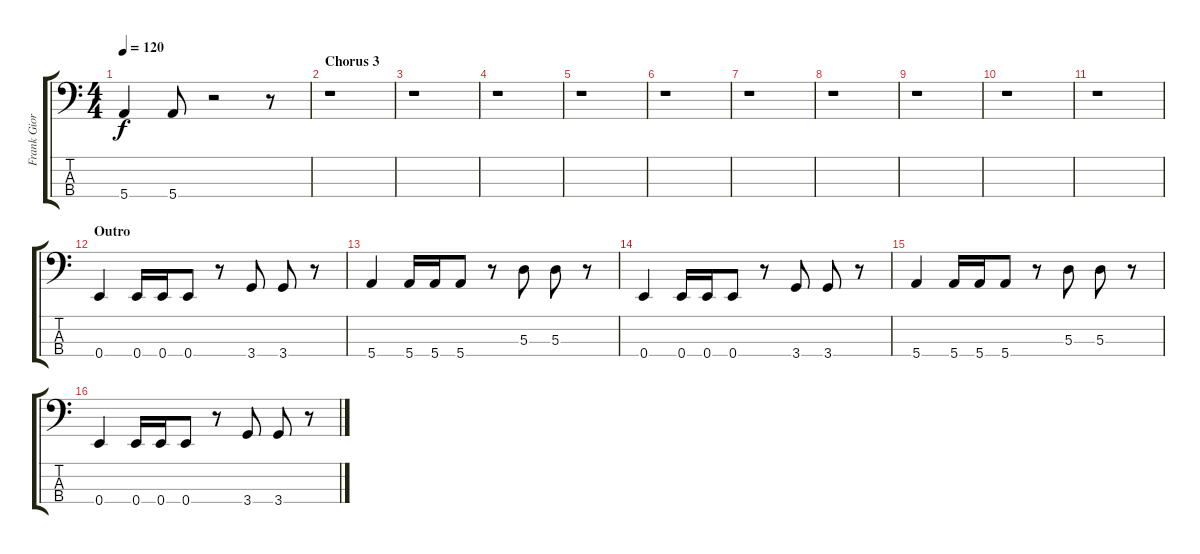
\track ("Frank Giordano" "Frank Gior") {instrument overdrivenguitar}
\staff {score tabs}
\tuning (G2 D2 A1 E1) {hide}
\ts (4 4)
\tempo 120
\clef f4
\ks c
5.4.4{dy f} 5.4.8 r.2 r.8 |
\section ("" "Chorus 3")
r.1 |
r.1 |
r.1 |
r.1 |
r.1 |
r.1 |
r.1 |
r.1 |
r.1 |
r.1 |
\section ("" "Outro")
0.4.4 0.4.16 0.4.16 0.4.8 r.8 3.4.8 3.4.8 r.8 |
5.4.4 5.4.16 5.4.16 5.4.8 r.8 5.3.8 5.3.8 r.8 |
0.4.4 0.4.16 0.4.16 0.4.8 r.8 3.4.8 3.4.8 r.8 |
5.4.4 5.4.16 5.4.16 5.4.8 r.8 5.3.8 5.3.8 r.8 |
0.4.4 0.4.16 0.4.16 0.4.8 r.8 3.4.8 3.4.8 r.8
